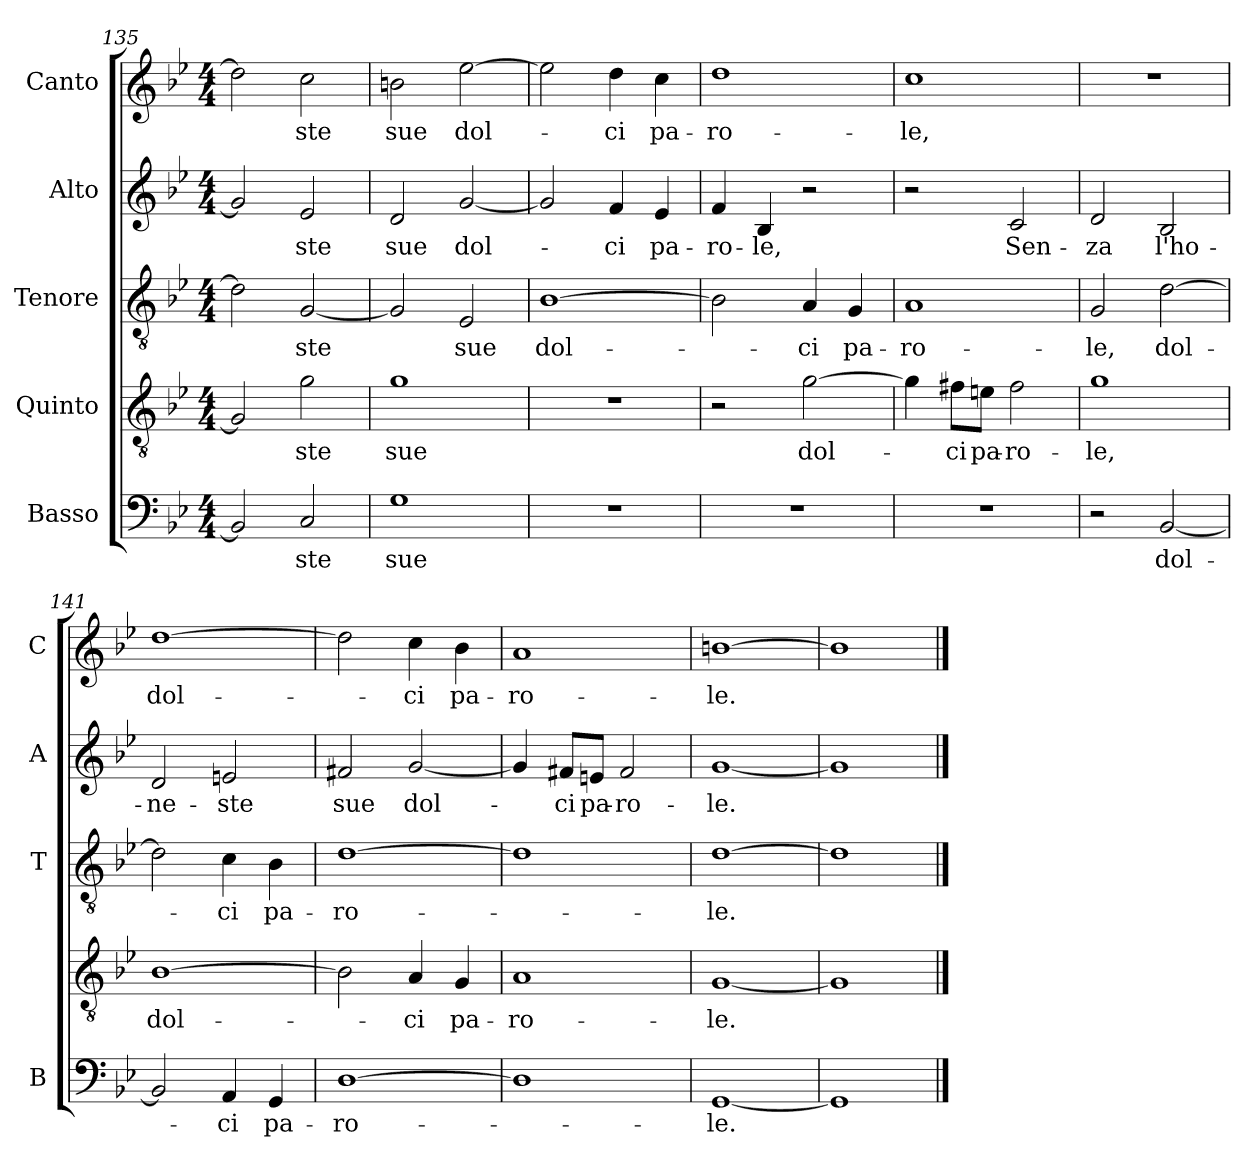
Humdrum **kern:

**kern	**text	**kern	**text	**kern	**text	**kern	**text	**kern	**text
*part5	*part5	*part4	*part4	*part3	*part3	*part2	*part2	*part1	*part1
*staff5	*staff5	*staff4	*staff4	*staff3	*staff3	*staff2	*staff2	*staff1	*staff1
*I"Basso	*	*I"Quinto	*	*I"Tenore	*	*I"Alto	*	*I"Canto	*
*I'B	*	*	*	*I'T	*	*I'A	*	*I'C	*
*clefF4	*	*clefGv2	*	*clefGv2	*	*clefG2	*	*clefG2	*
*k[b-e-]	*	*k[b-e-]	*	*k[b-e-]	*	*k[b-e-]	*	*k[b-e-]	*
*B-:	*	*B-:	*	*B-:	*	*B-:	*	*B-:	*
*M4/4	*	*M4/4	*	*M4/4	*	*M4/4	*	*M4/4	*
=135	=135	=135	=135	=135	=135	=135	=135	=135	=135
2BB/]	.	2G/]	.	2d\]	.	2g/]	.	2dd\]	.
!	!LO:LY:b	!	!LO:LY:b	!	!LO:LY:b	!	!LO:LY:b	!	!LO:LY:b
2C/	-ste	2g\	-ste	[2G/	-ste	2e-/	-ste	2cc\	-ste
=136	=136	=136	=136	=136	=136	=136	=136	=136	=136
!	!LO:LY:b	!	!LO:LY:b	!	!	!	!LO:LY:b	!	!LO:LY:b
1G	sue	1g	sue	2G/]	.	2d/	sue	2bn\	sue
!	!	!	!	!	!LO:LY:b	!	!LO:LY:b	!	!LO:LY:b
.	.	.	.	2E-/	sue	[2g/	dol-	[2ee-\	dol-
!!LO:LB:g=z
=137	=137	=137	=137	=137	=137	=137	=137	=137	=137
!	!	!	!	!	!LO:LY:b	!	!	!	!
1r	.	1r	.	[1B-	dol-	2g/]	.	2ee-\]	.
!	!	!	!	!	!	!	!LO:LY:b	!	!LO:LY:b
.	.	.	.	.	.	4f/	-ci	4dd\	-ci
!	!	!	!	!	!	!	!LO:LY:b	!	!LO:LY:b
.	.	.	.	.	.	4e-/	pa-	4cc\	pa-
=138	=138	=138	=138	=138	=138	=138	=138	=138	=138
!	!	!	!	!	!	!	!LO:LY:b	!	!LO:LY:b
1r	.	2r	.	2B-\]	.	4f/	-ro-	1dd	-ro-
!	!	!	!	!	!	!	!LO:LY:b	!	!
.	.	.	.	.	.	4B-/	-le,	.	.
!	!	!	!LO:LY:b	!	!LO:LY:b	!	!	!	!
.	.	[2g\	dol-	4A/	-ci	2r	.	.	.
!	!	!	!	!	!LO:LY:b	!	!	!	!
.	.	.	.	4G/	pa-	.	.	.	.
=139	=139	=139	=139	=139	=139	=139	=139	=139	=139
!	!	!	!	!	!LO:LY:b	!	!	!	!LO:LY:b
1r	.	4g\]	.	1A	-ro-	2r	.	1cc	-le,
!	!	!	!LO:LY:b	!	!	!	!	!	!
.	.	8f#X\L	-ci	.	.	.	.	.	.
!	!	!	!LO:LY:b	!	!	!	!	!	!
.	.	8en\J	pa-	.	.	.	.	.	.
!	!	!	!LO:LY:b	!	!	!	!LO:LY:b	!	!
.	.	2f#\	-ro-	.	.	2c/	Sen-	.	.
=140	=140	=140	=140	=140	=140	=140	=140	=140	=140
!	!	!	!LO:LY:b	!	!LO:LY:b	!	!LO:LY:b	!	!
2r	.	1g	-le,	2G/	-le,	2d/	-za	1r	.
!	!LO:LY:b	!	!	!	!LO:LY:b	!	!LO:LY:b	!	!
[2BB-/	dol-	.	.	[2d\	dol-	2B-/	l'ho-	.	.
=141	=141	=141	=141	=141	=141	=141	=141	=141	=141
!	!	!	!LO:LY:b	!	!	!	!LO:LY:b	!	!LO:LY:b
2BB-/]	.	[1B-	dol-	2d\]	.	2d/	-ne-	[1dd	dol-
!	!LO:LY:b	!	!	!	!LO:LY:b	!	!LO:LY:b	!	!
4AA/	-ci	.	.	4c\	-ci	2en/	-ste	.	.
!	!LO:LY:b	!	!	!	!LO:LY:b	!	!	!	!
4GG/	pa-	.	.	4B-\	pa-	.	.	.	.
=142	=142	=142	=142	=142	=142	=142	=142	=142	=142
!	!LO:LY:b	!	!	!	!LO:LY:b	!	!LO:LY:b	!	!
[1D	-ro-	2B-\]	.	[1d	-ro-	2f#X/	sue	2dd\]	.
!	!	!	!LO:LY:b	!	!	!	!LO:LY:b	!	!LO:LY:b
.	.	4A/	-ci	.	.	[2g/	dol-	4cc\	-ci
!	!	!	!LO:LY:b	!	!	!	!	!	!LO:LY:b
.	.	4G/	pa-	.	.	.	.	4b-\	pa-
=143	=143	=143	=143	=143	=143	=143	=143	=143	=143
!	!	!	!LO:LY:b	!	!	!	!	!	!LO:LY:b
1D]	.	1A	-ro-	1d]	.	4g/]	.	1a	-ro-
!	!	!	!	!	!	!	!LO:LY:b	!	!
.	.	.	.	.	.	8f#X/L	-ci	.	.
!	!	!	!	!	!	!	!LO:LY:b	!	!
.	.	.	.	.	.	8en/J	pa-	.	.
!	!	!	!	!	!	!	!LO:LY:b	!	!
.	.	.	.	.	.	2f#/	-ro-	.	.
=144	=144	=144	=144	=144	=144	=144	=144	=144	=144
!	!LO:LY:b	!	!LO:LY:b	!	!LO:LY:b	!	!LO:LY:b	!	!LO:LY:b
[1GG	-le.	[1G	-le.	[1d	-le.	[1g	-le.	[1bn	-le.
=145	=145	=145	=145	=145	=145	=145	=145	=145	=145
1GG]	.	1G]	.	1d]	.	1g]	.	1b]	.
==	==	==	==	==	==	==	==	==	==
*-	*-	*-	*-	*-	*-	*-	*-	*-	*-
